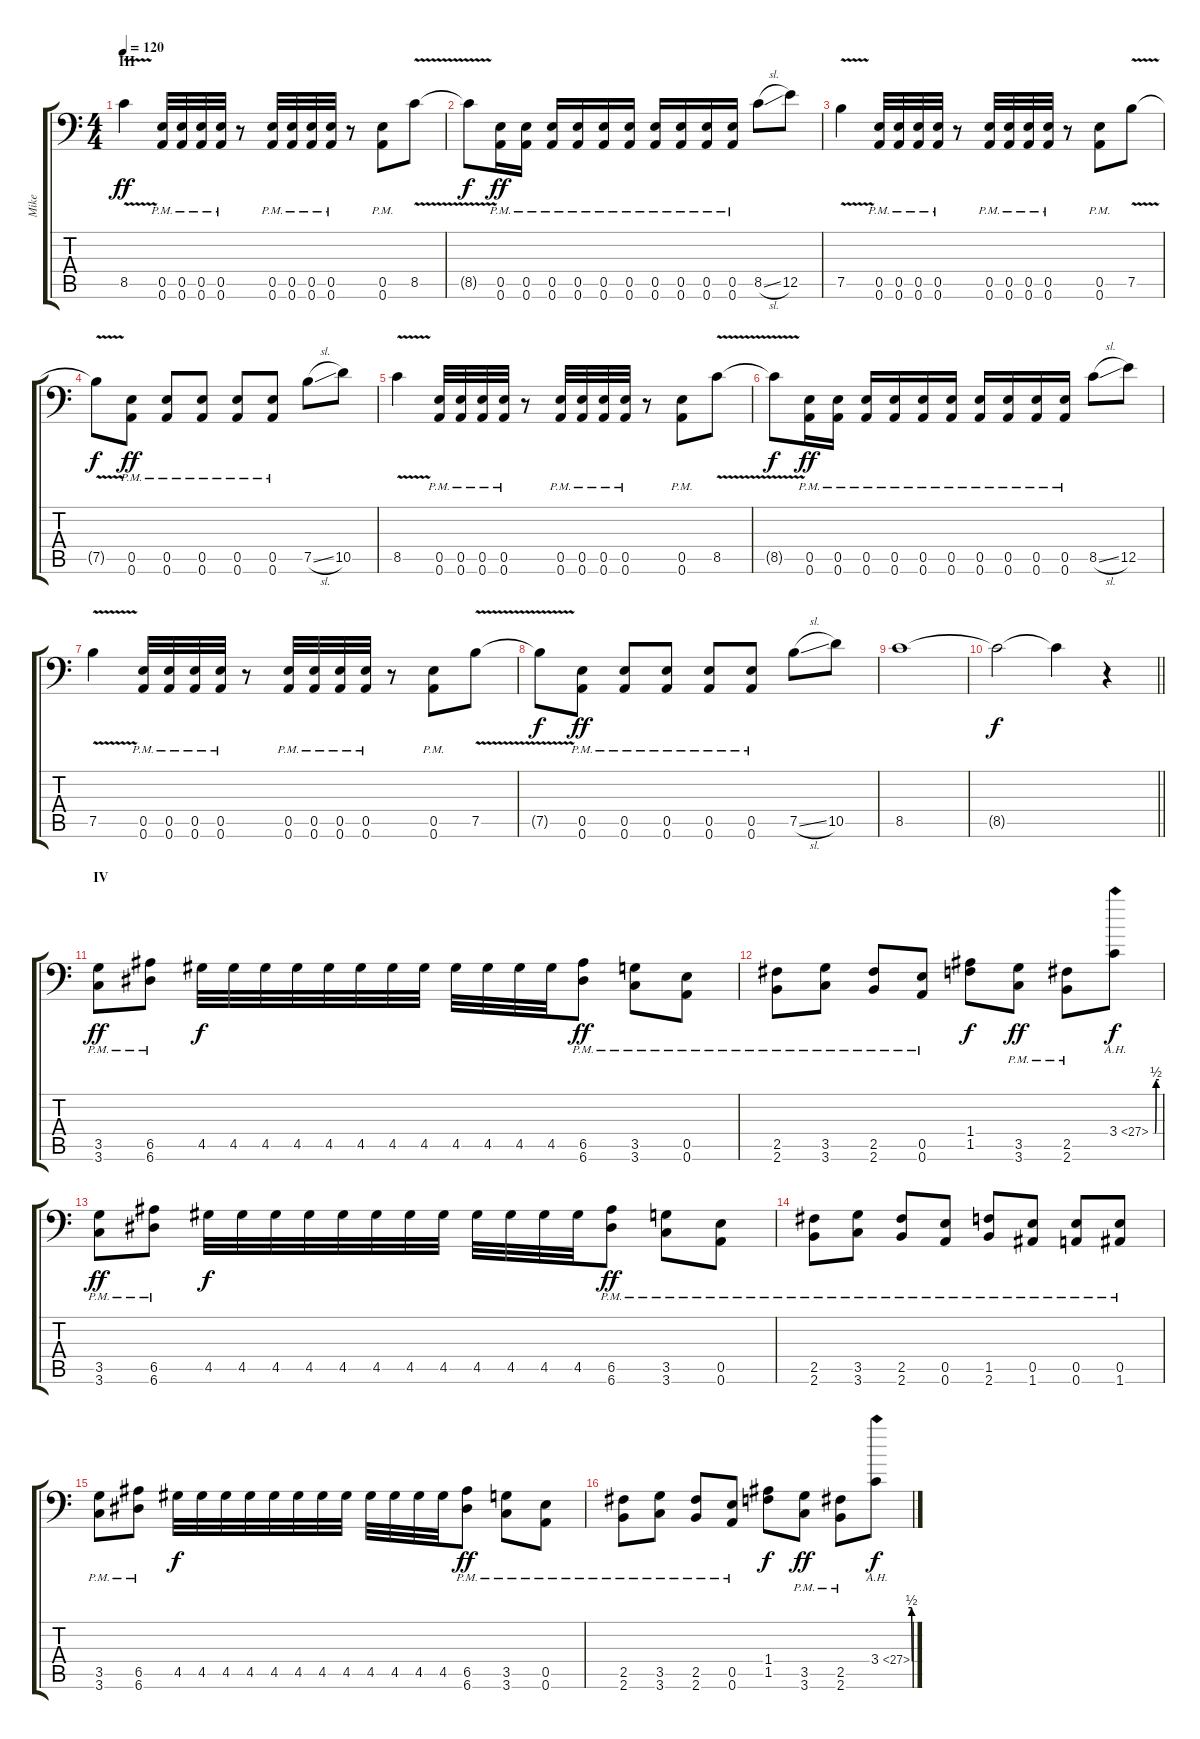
\track ("Mike" "Mike") {instrument distortionguitar}
\staff {score tabs}
\tuning (B3 Gb3 D3 A2 E2 A1) {hide}
\ts (4 4)
\section ("" "III")
\tempo 120
\clef f4
\ks c
8.5{v}.4{dy ff} (0.5{pm} 0.6{pm}).32 (0.5{pm} 0.6{pm}).32 (0.5{pm} 0.6{pm}).32 (0.5{pm} 0.6{pm}).32 r.8 (0.5{pm} 0.6{pm}).32 (0.5{pm} 0.6{pm}).32 (0.5{pm} 0.6{pm}).32 (0.5{pm} 0.6{pm}).32 r.8 (0.5{pm} 0.6{pm}).8 8.5{v}.8 |
8.5{t}.8{dy f} (0.5{pm} 0.6{pm}).16{dy ff} (0.5{pm} 0.6{pm}).16 (0.5{pm} 0.6{pm}).16 (0.5{pm} 0.6{pm}).16 (0.5{pm} 0.6{pm}).16 (0.5{pm} 0.6{pm}).16 (0.5{pm} 0.6{pm}).16 (0.5{pm} 0.6{pm}).16 (0.5{pm} 0.6{pm}).16 (0.5{pm} 0.6{pm}).16 8.5{sl}.8 12.5.8 |
7.5{v}.4 (0.5{pm} 0.6{pm}).32 (0.5{pm} 0.6{pm}).32 (0.5{pm} 0.6{pm}).32 (0.5{pm} 0.6{pm}).32 r.8 (0.5{pm} 0.6{pm}).32 (0.5{pm} 0.6{pm}).32 (0.5{pm} 0.6{pm}).32 (0.5{pm} 0.6{pm}).32 r.8 (0.5{pm} 0.6{pm}).8 7.5{v}.8 |
7.5{t}.8{dy f} (0.5{pm} 0.6{pm}).8{dy ff} (0.5{pm} 0.6{pm}).8 (0.5{pm} 0.6{pm}).8 (0.5{pm} 0.6{pm}).8 (0.5{pm} 0.6{pm}).8 7.5{sl}.8 10.5.8 |
8.5{v}.4 (0.5{pm} 0.6{pm}).32 (0.5{pm} 0.6{pm}).32 (0.5{pm} 0.6{pm}).32 (0.5{pm} 0.6{pm}).32 r.8 (0.5{pm} 0.6{pm}).32 (0.5{pm} 0.6{pm}).32 (0.5{pm} 0.6{pm}).32 (0.5{pm} 0.6{pm}).32 r.8 (0.5{pm} 0.6{pm}).8 8.5{v}.8 |
8.5{t}.8{dy f} (0.5{pm} 0.6{pm}).16{dy ff} (0.5{pm} 0.6{pm}).16 (0.5{pm} 0.6{pm}).16 (0.5{pm} 0.6{pm}).16 (0.5{pm} 0.6{pm}).16 (0.5{pm} 0.6{pm}).16 (0.5{pm} 0.6{pm}).16 (0.5{pm} 0.6{pm}).16 (0.5{pm} 0.6{pm}).16 (0.5{pm} 0.6{pm}).16 8.5{sl}.8 12.5.8 |
7.5{v}.4 (0.5{pm} 0.6{pm}).32 (0.5{pm} 0.6{pm}).32 (0.5{pm} 0.6{pm}).32 (0.5{pm} 0.6{pm}).32 r.8 (0.5{pm} 0.6{pm}).32 (0.5{pm} 0.6{pm}).32 (0.5{pm} 0.6{pm}).32 (0.5{pm} 0.6{pm}).32 r.8 (0.5{pm} 0.6{pm}).8 7.5{v}.8 |
7.5{t}.8{dy f} (0.5{pm} 0.6{pm}).8{dy ff} (0.5{pm} 0.6{pm}).8 (0.5{pm} 0.6{pm}).8 (0.5{pm} 0.6{pm}).8 (0.5{pm} 0.6{pm}).8 7.5{sl}.8 10.5.8 |
8.5.1 |
\barLineRight lightlight
8.5{t}.2{dy f} 8.5{t}.4 r.4 |
\section ("" "IV")
(3.5{pm} 3.6{pm}).8{dy ff} (6.5{pm} 6.6{pm}).8 4.5.32{dy f} 4.5.32 4.5.32 4.5.32 4.5.32 4.5.32 4.5.32 4.5.32 4.5.32 4.5.32 4.5.32 4.5.32 (6.5{pm} 6.6{pm}).8{dy ff} (3.5{pm} 3.6{pm}).8 (0.5{pm} 0.6{pm}).8 |
(2.5{pm} 2.6{pm}).8 (3.5{pm} 3.6{pm}).8 (2.5{pm} 2.6{pm}).8 (0.5{pm} 0.6{pm}).8 (1.4 1.5).8{dy f} (3.5{pm} 3.6{pm}).8{dy ff} (2.5{pm} 2.6{pm}).8 3.4{be (custom 0 0 23 0 30 2 60 2) ah 24}.8{dy f} |
(3.5{pm} 3.6{pm}).8{dy ff} (6.5{pm} 6.6{pm}).8 4.5.32{dy f} 4.5.32 4.5.32 4.5.32 4.5.32 4.5.32 4.5.32 4.5.32 4.5.32 4.5.32 4.5.32 4.5.32 (6.5{pm} 6.6{pm}).8{dy ff} (3.5{pm} 3.6{pm}).8 (0.5{pm} 0.6{pm}).8 |
(2.5{pm} 2.6{pm}).8 (3.5{pm} 3.6{pm}).8 (2.5{pm} 2.6{pm}).8 (0.5{pm} 0.6{pm}).8 (1.5{pm} 2.6{pm}).8 (0.5{pm} 1.6{pm}).8 (0.5{pm} 0.6{pm}).8 (0.5{pm} 1.6{pm}).8 |
(3.5{pm} 3.6{pm}).8 (6.5{pm} 6.6{pm}).8 4.5.32{dy f} 4.5.32 4.5.32 4.5.32 4.5.32 4.5.32 4.5.32 4.5.32 4.5.32 4.5.32 4.5.32 4.5.32 (6.5{pm} 6.6{pm}).8{dy ff} (3.5{pm} 3.6{pm}).8 (0.5{pm} 0.6{pm}).8 |
(2.5{pm} 2.6{pm}).8 (3.5{pm} 3.6{pm}).8 (2.5{pm} 2.6{pm}).8 (0.5{pm} 0.6{pm}).8 (1.4 1.5).8{dy f} (3.5{pm} 3.6{pm}).8{dy ff} (2.5{pm} 2.6{pm}).8 3.4{be (custom 0 0 23 0 30 2 60 2) ah 24}.8{dy f}
